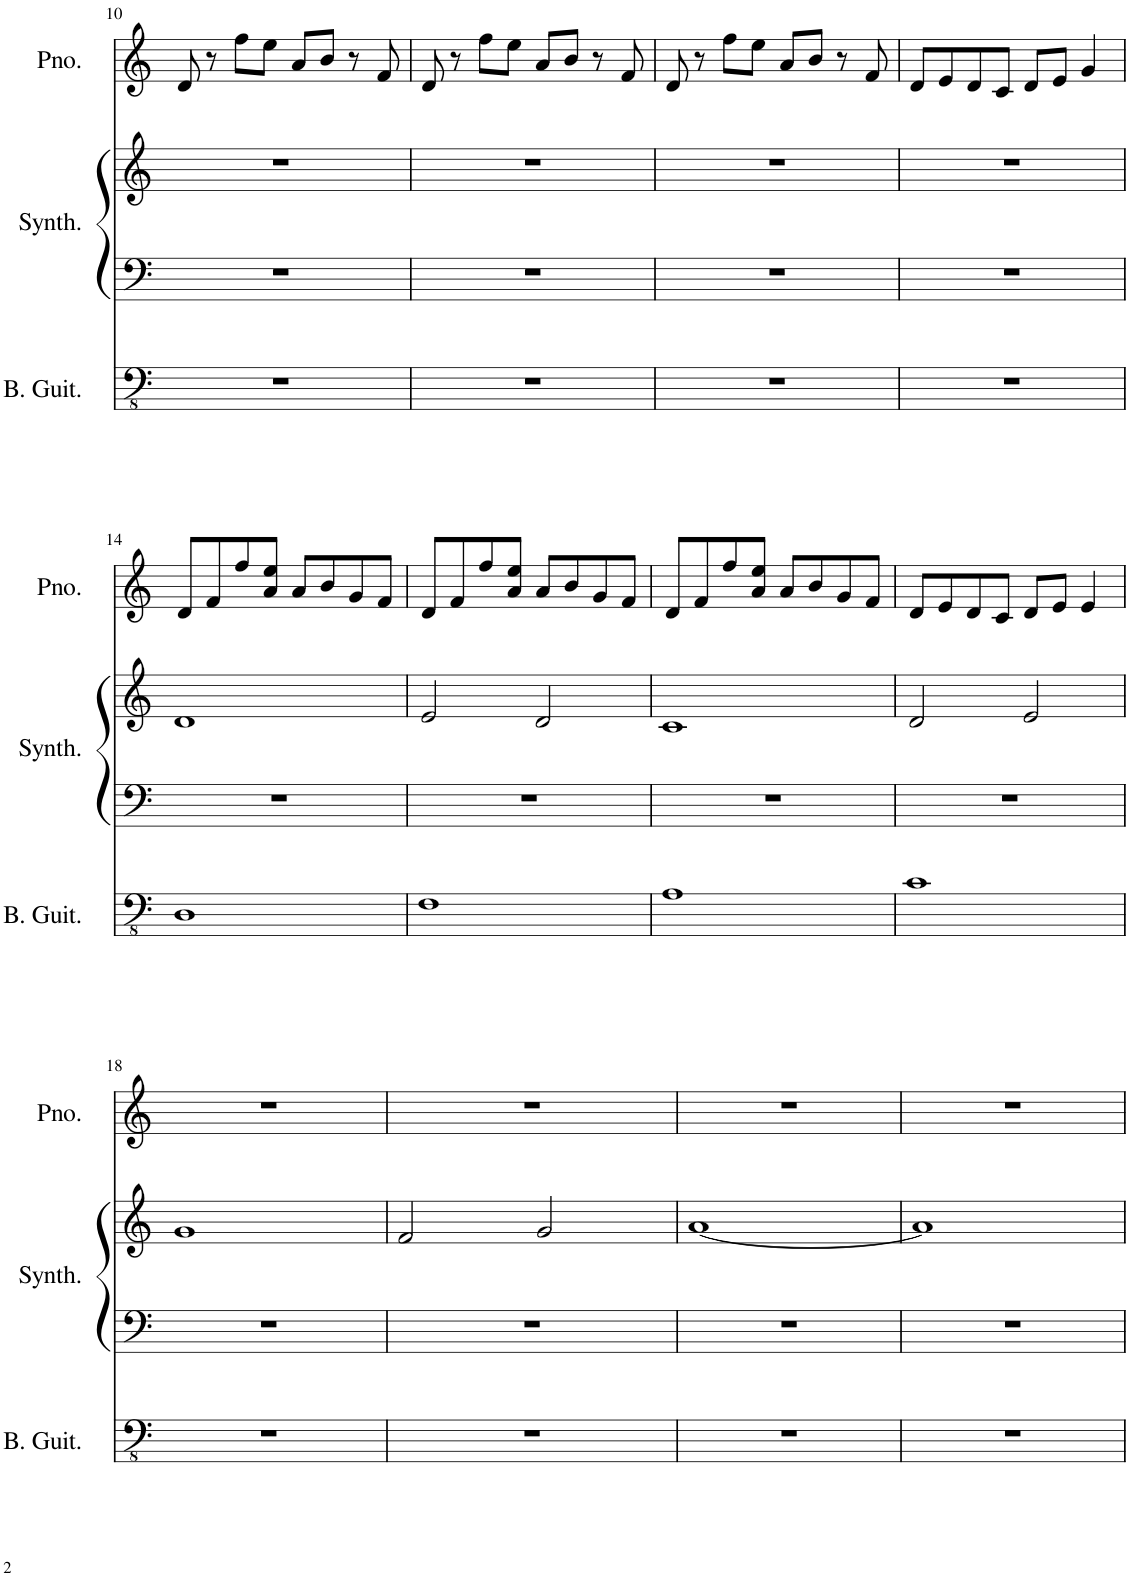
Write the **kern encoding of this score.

**kern	**kern	**kern	**kern
*part3	*part2	*part2	*part1
*staff4	*staff3	*staff2	*staff1
*I"ベース	*I"ストリング シンセサイザー	*	*I"Piano
*	*	*	*I'Pno.
!!LO:PB:g=z
*clefFv4	*clefF4	*clefG2	*clefG2
*k[]	*k[]	*k[]	*k[]
*M4/4	*M4/4	*M4/4	*M4/4
=10	=10	=10	=10
1r	1r	1r	8d/
.	.	.	8r
.	.	.	8ff\L
.	.	.	8ee\J
.	.	.	8a/L
.	.	.	8b/J
.	.	.	8r
.	.	.	8f/
=11	=11	=11	=11
1r	1r	1r	8d/
.	.	.	8r
.	.	.	8ff\L
.	.	.	8ee\J
.	.	.	8a/L
.	.	.	8b/J
.	.	.	8r
.	.	.	8f/
=12	=12	=12	=12
1r	1r	1r	8d/
.	.	.	8r
.	.	.	8ff\L
.	.	.	8ee\J
.	.	.	8a/L
.	.	.	8b/J
.	.	.	8r
.	.	.	8f/
=13	=13	=13	=13
1r	1r	1r	8d/L
.	.	.	8e/
.	.	.	8d/
.	.	.	8c/J
.	.	.	8d/L
.	.	.	8e/J
.	.	.	4g/
!!LO:LB:g=z
=14	=14	=14	=14
1DD	1r	1d	8d/L
.	.	.	8f/
.	.	.	8ff/
.	.	.	8a/ 8ee/J
.	.	.	8a/L
.	.	.	8b/
.	.	.	8g/
.	.	.	8f/J
=15	=15	=15	=15
1FF	1r	2e/	8d/L
.	.	.	8f/
.	.	.	8ff/
.	.	.	8a/ 8ee/J
.	.	2d/	8a/L
.	.	.	8b/
.	.	.	8g/
.	.	.	8f/J
=16	=16	=16	=16
1AA	1r	1c	8d/L
.	.	.	8f/
.	.	.	8ff/
.	.	.	8a/ 8ee/J
.	.	.	8a/L
.	.	.	8b/
.	.	.	8g/
.	.	.	8f/J
=17	=17	=17	=17
1C	1r	2d/	8d/L
.	.	.	8e/
.	.	.	8d/
.	.	.	8c/J
.	.	2e/	8d/L
.	.	.	8e/J
.	.	.	4e/
!!LO:LB:g=z
=18	=18	=18	=18
1r	1r	1g	1r
=19	=19	=19	=19
1r	1r	2f/	1r
.	.	2g/	.
=20	=20	=20	=20
1r	1r	[1a	1r
=21	=21	=21	=21
1r	1r	1a]	1r
=	=	=	=
*-	*-	*-	*-
